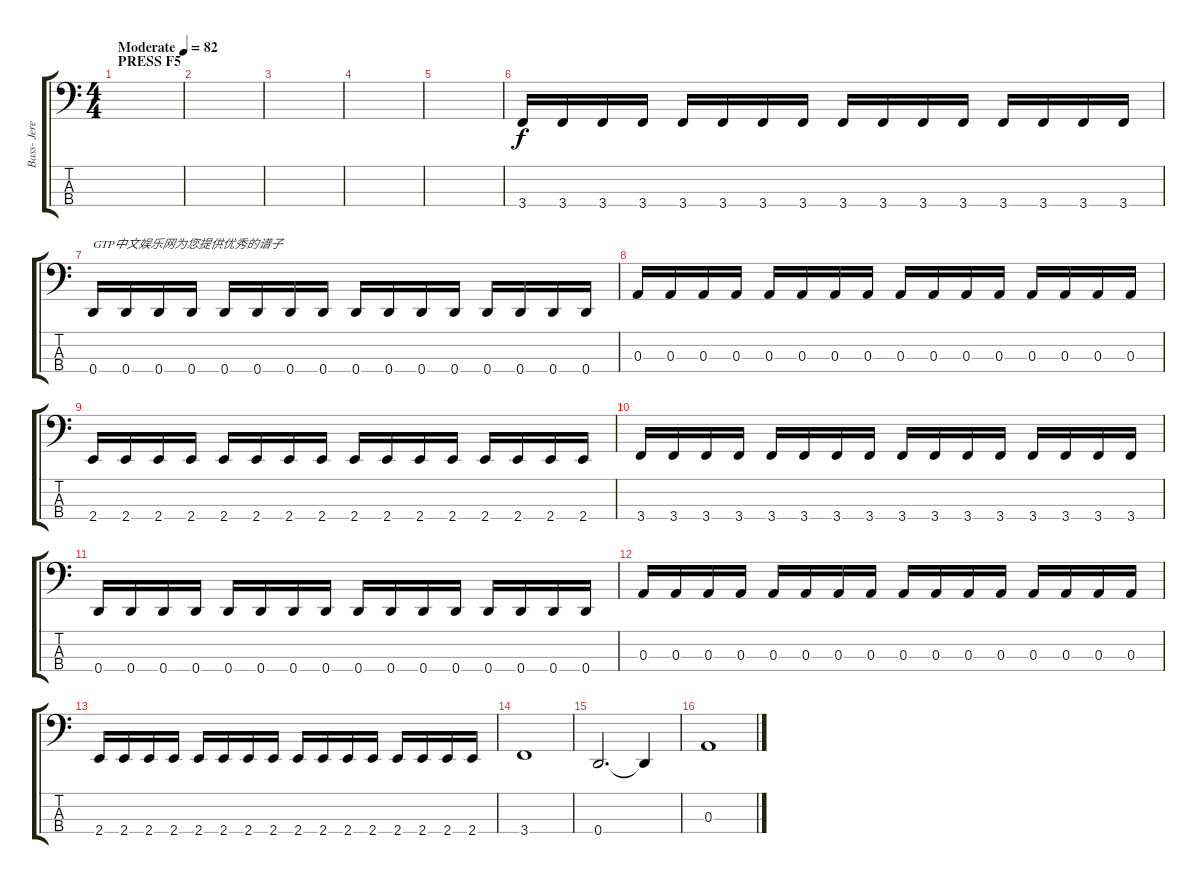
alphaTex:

\track ("Bass- Jeremy Davis" "Bass- Jere") {instrument electricbassfinger}
\staff {score tabs}
\tuning (G2 D2 A1 D1) {hide}
\ts (4 4)
\section ("" "PRESS F5")
\tempo (82 "Moderate")
\clef f4
\ks c
|
|
|
|
|
3.4.16 3.4.16 3.4.16 3.4.16 3.4.16 3.4.16 3.4.16 3.4.16 3.4.16 3.4.16 3.4.16 3.4.16 3.4.16 3.4.16 3.4.16 3.4.16 |
0.4.16{txt "GTP中文娱乐网为您提供优秀的谱子"} 0.4.16 0.4.16 0.4.16 0.4.16 0.4.16 0.4.16 0.4.16 0.4.16 0.4.16 0.4.16 0.4.16 0.4.16 0.4.16 0.4.16 0.4.16 |
0.3.16 0.3.16 0.3.16 0.3.16 0.3.16 0.3.16 0.3.16 0.3.16 0.3.16 0.3.16 0.3.16 0.3.16 0.3.16 0.3.16 0.3.16 0.3.16 |
2.4.16 2.4.16 2.4.16 2.4.16 2.4.16 2.4.16 2.4.16 2.4.16 2.4.16 2.4.16 2.4.16 2.4.16 2.4.16 2.4.16 2.4.16 2.4.16 |
3.4.16 3.4.16 3.4.16 3.4.16 3.4.16 3.4.16 3.4.16 3.4.16 3.4.16 3.4.16 3.4.16 3.4.16 3.4.16 3.4.16 3.4.16 3.4.16 |
0.4.16 0.4.16 0.4.16 0.4.16 0.4.16 0.4.16 0.4.16 0.4.16 0.4.16 0.4.16 0.4.16 0.4.16 0.4.16 0.4.16 0.4.16 0.4.16 |
0.3.16 0.3.16 0.3.16 0.3.16 0.3.16 0.3.16 0.3.16 0.3.16 0.3.16 0.3.16 0.3.16 0.3.16 0.3.16 0.3.16 0.3.16 0.3.16 |
2.4.16 2.4.16 2.4.16 2.4.16 2.4.16 2.4.16 2.4.16 2.4.16 2.4.16 2.4.16 2.4.16 2.4.16 2.4.16 2.4.16 2.4.16 2.4.16 |
3.4.1 |
0.4.2{d} 0.4{t}.4 |
0.3.1
